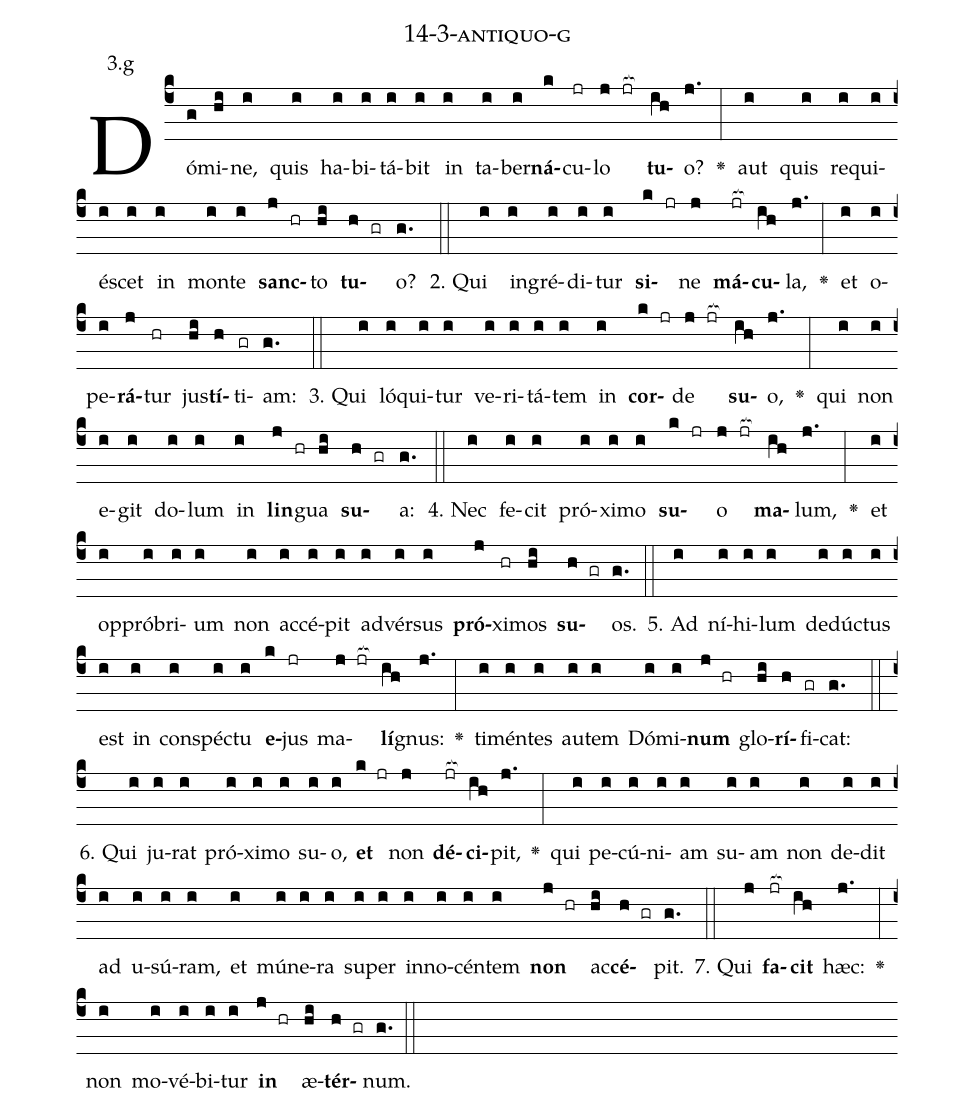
name: 14-3-antiquo-g;
annotation: 3.g;
%%
(c4)Dó(g)mi(hi)ne,(i) quis(i) ha(i)bi(i)tá(i)bit(i) in(i) ta(i)ber(i)<b>ná</b>(k)cu(jr)lo(j jr[ocb:1{]) <b>tu</b>(ih[ocb:0}])o?(j.) <v>\greheightstar</v>(:) aut(i) quis(i) re(i)qui(i)é(i)scet(i) in(i) mon(i)te(i) <b>sanc</b>(j hr)to(hi) <b>tu</b>(h gr)o?(g.) (::)
2. Qui(i) in(i)gré(i)di(i)tur(i) <b>si</b>(k jr)ne(j) <b>má</b>(jr[ocb:1{])<b>cu</b>(ih[ocb:0}])la,(j.) <v>\greheightstar</v>(:) et(i) o(i)pe(i)<b>rá</b>(j)tur(hr) jus(hi)<b>tí</b>(h)ti(gr)am:(g.) (::)
3. Qui(i) ló(i)qui(i)tur(i) ve(i)ri(i)tá(i)tem(i) in(i) <b>cor</b>(k jr)de(j jr[ocb:1{]) <b>su</b>(ih[ocb:0}])o,(j.) <v>\greheightstar</v>(:) qui(i) non(i) e(i)git(i) do(i)lum(i) in(i) <b>lin</b>(j hr)gua(hi) <b>su</b>(h gr)a:(g.) (::)
4. Nec(i) fe(i)cit(i) pró(i)xi(i)mo(i) <b>su</b>(k jr)o(j jr[ocb:1{]) <b>ma</b>(ih[ocb:0}])lum,(j.) <v>\greheightstar</v>(:) et(i) op(i)pró(i)bri(i)um(i) non(i) ac(i)cé(i)pit(i) ad(i)vér(i)sus(i) <b>pró</b>(j)xi(hr)mos(hi) <b>su</b>(h gr)os.(g.) (::)
5. Ad(i) ní(i)hi(i)lum(i) de(i)dúc(i)tus(i) est(i) in(i) con(i)spéc(i)tu(i) <b>e</b>(k)jus(jr) ma(j jr[ocb:1{])<b>lí</b>(ih[ocb:0}])gnus:(j.) <v>\greheightstar</v>(:) ti(i)mén(i)tes(i) au(i)tem(i) Dó(i)mi(i)<b>num</b>(j hr) glo(hi)<b>rí</b>(h)fi(gr)cat:(g.) (::)
6. Qui(i) ju(i)rat(i) pró(i)xi(i)mo(i) su(i)o,(i) <b>et</b>(k jr) non(j) <b>dé</b>(jr[ocb:1{])<b>ci</b>(ih[ocb:0}])pit,(j.) <v>\greheightstar</v>(:) qui(i) pe(i)cú(i)ni(i)am(i) su(i)am(i) non(i) de(i)dit(i) ad(i) u(i)sú(i)ram,(i) et(i) mú(i)ne(i)ra(i) su(i)per(i) in(i)no(i)cén(i)tem(i) <b>non</b>(j hr) ac(hi)<b>cé</b>(h gr)pit.(g.) (::)
7. Qui(j) <b>fa</b>(jr[ocb:1{])<b>cit</b>(ih[ocb:0}]) hæc:(j.) <v>\greheightstar</v>(:) non(i) mo(i)vé(i)bi(i)tur(i) <b>in</b>(j hr) æ(hi)<b>tér</b>(h gr)num.(g.) (::)
